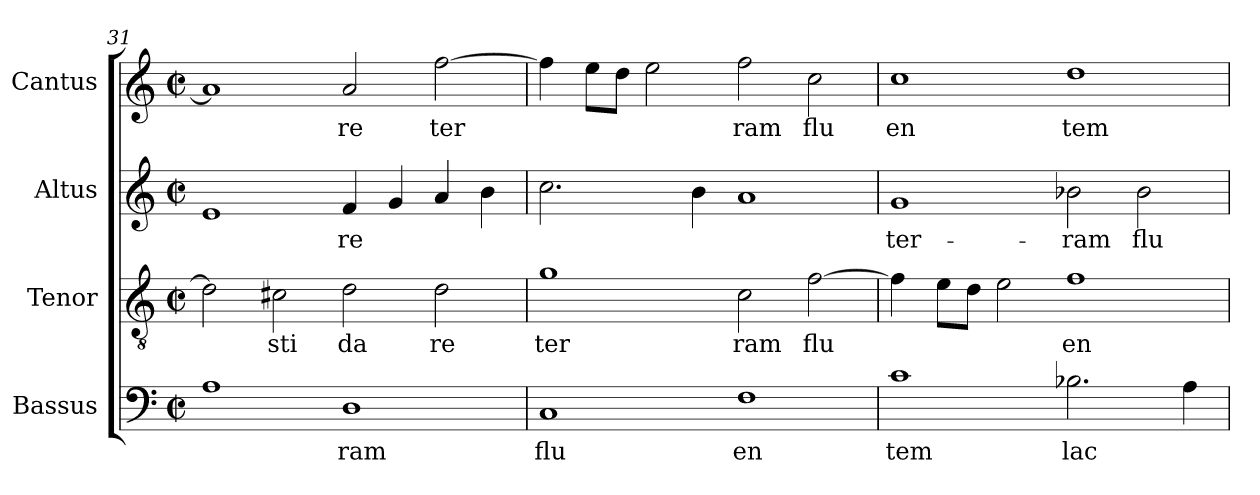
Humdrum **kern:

**kern	**text	**kern	**text	**kern	**text	**kern	**text
*part4	*part4	*part3	*part3	*part2	*part2	*part1	*part1
*staff4	*staff4	*staff3	*staff3	*staff2	*staff2	*staff1	*staff1
*I"Bassus	*	*I"Tenor	*	*I"Altus	*	*I"Cantus	*
*clefF4	*	*clefGv2	*	*clefG2	*	*clefG2	*
*M2/2	*	*M2/2	*	*M2/2	*	*M2/2	*
*met(c|)	*	*met(c|)	*	*met(c|)	*	*met(c|)	*
=31	=31	=31	=31	=31	=31	=31	=31
1A	.	2d\]	.	1e	.	1a]	.
!	!	!	!LO:LY:b:cj	!	!	!	!
.	.	2c#X\	sti	.	.	.	.
!	!LO:LY:b:cj	!	!LO:LY:b:cj	!	!LO:LY:b:cj	!	!LO:LY:b:cj
1D	ram	2d\	da	4f/	-re	2a/	re
.	.	.	.	4g/	.	.	.
!	!	!	!LO:LY:b:cj	!	!	!	!LO:LY:b
.	.	2d\	re	4a/	.	[>2ff\	ter
.	.	.	.	4b\	.	.	.
=32	=32	=32	=32	=32	=32	=32	=32
!	!LO:LY:b:cj	!	!LO:LY:b:cj	!	!	!	!
1C	flu	1g	ter	2.cc\	.	4ff\]	.
.	.	.	.	.	.	8ee\L	.
.	.	.	.	.	.	8dd\J	.
.	.	.	.	.	.	2ee\	.
.	.	.	.	4b\	.	.	.
!	!LO:LY:b:cj	!	!LO:LY:b:cj	!	!	!	!LO:LY:b:cj
1F	en	2c\	ram	1a	.	2ff\	ram
!	!	!	!LO:LY:b	!	!	!	!LO:LY:b:cj
.	.	[>2f\	flu	.	.	2cc\	flu
=33	=33	=33	=33	=33	=33	=33	=33
!	!LO:LY:b:cj	!	!	!	!LO:LY:b:cj	!	!LO:LY:b:cj
1c	tem	4f\]	.	1g	ter-	1cc	en
.	.	8e\L	.	.	.	.	.
.	.	8d\J	.	.	.	.	.
.	.	2e\	.	.	.	.	.
!	!LO:LY:b	!	!LO:LY:b:cj	!	!LO:LY:b:cj	!	!LO:LY:b
2.B-X\	lac	1f	en	2b-X\	-ram	1dd	tem
!	!	!	!	!	!LO:LY:b:cj	!	!
.	.	.	.	2b-\	flu-	.	.
4A\	.	.	.	.	.	.	.
=	=	=	=	=	=	=	=
*-	*-	*-	*-	*-	*-	*-	*-
